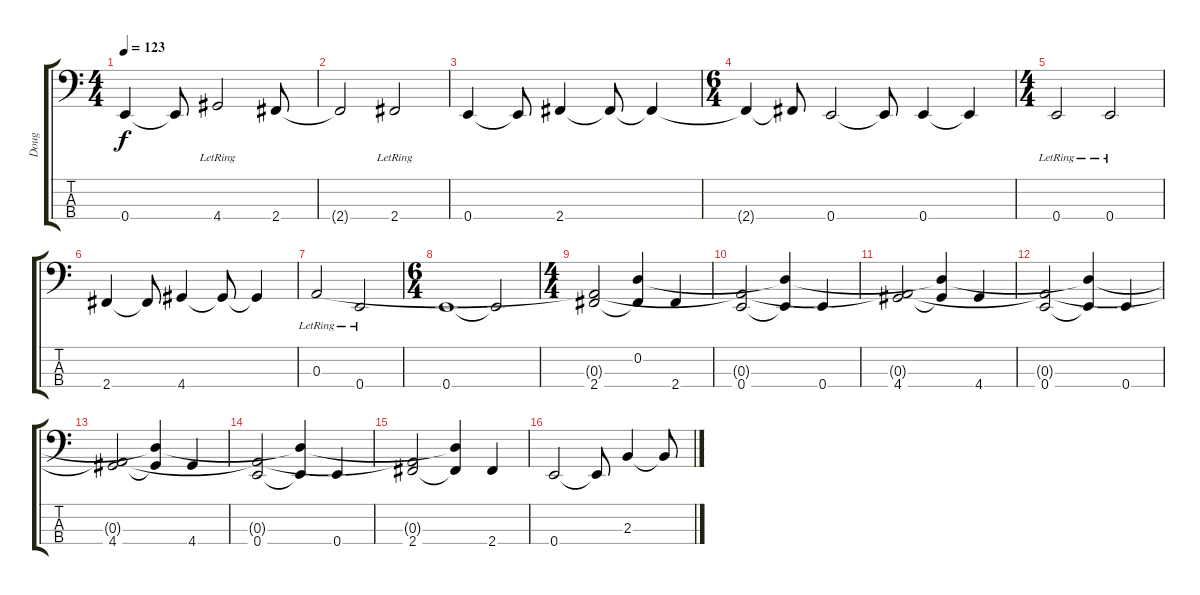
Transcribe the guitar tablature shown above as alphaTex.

\track ("Doug" "Doug") {instrument synthbass2}
\staff {score tabs}
\tuning (G2 D2 A1 E1) {hide}
\ts (4 4)
\tempo 123
\clef f4
\ks c
0.4.4{dy f} 0.4{t}.8 4.4{lr}.2 2.4.8 |
2.4{t}.2 2.4{lr}.2 |
0.4.4 0.4{t}.8 2.4.4 2.4{t}.8 2.4{t}.4 |
\ts (6 4)
2.4{t}.4 2.4{t}.8 0.4.2 0.4{t}.8 0.4.4 0.4{t}.4 |
\ts (4 4)
0.4{lr}.2 0.4{lr}.2 |
2.4.4 2.4{t}.8 4.4.4 4.4{t}.8 4.4{t}.4 |
0.3{lr}.2 0.4{lr}.2 |
\ts (6 4)
0.4.1 0.4{t}.2 |
\ts (4 4)
(0.3{t} 2.4).2 (0.2 2.4{t}).4 2.4.4 |
(0.3{t} 0.4).2 (0.2{t} 0.4{t}).4 0.4.4 |
(0.3{t} 4.4).2 (0.2{t} 4.4{t}).4 4.4.4 |
(0.3{t} 0.4).2 (0.2{t} 0.4{t}).4 0.4.4 |
(0.3{t} 4.4).2 (0.2{t} 4.4{t}).4 4.4.4 |
(0.3{t} 0.4).2 (0.2{t} 0.4{t}).4 0.4.4 |
(0.3{t} 2.4).2 (0.2{t} 2.4{t}).4 2.4.4 |
0.4.2 0.4{t}.8 2.3.4 2.3{t}.8
